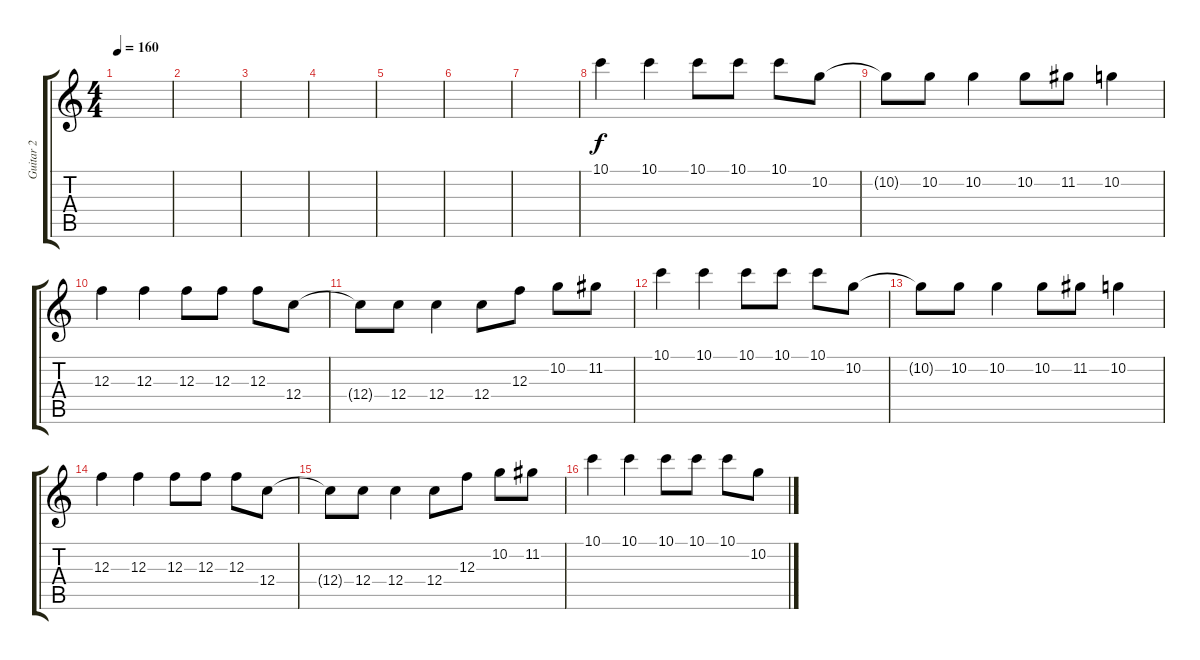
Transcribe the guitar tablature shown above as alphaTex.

\track ("Guitar 2" "Guitar 2") {instrument distortionguitar}
\staff {score tabs}
\tuning (D4 A3 F3 C3 G2 C2) {hide}
\ts (4 4)
\tempo 160
\clef g2
\ks c
|
|
|
|
|
|
|
10.1.4 10.1.4 10.1.8 10.1.8 10.1.8 10.2.8 |
10.2{t}.8 10.2.8 10.2.4 10.2.8 11.2.8 10.2.4 |
12.3.4 12.3.4 12.3.8 12.3.8 12.3.8 12.4.8 |
12.4{t}.8 12.4.8 12.4.4 12.4.8 12.3.8 10.2.8 11.2.8 |
10.1.4 10.1.4 10.1.8 10.1.8 10.1.8 10.2.8 |
10.2{t}.8 10.2.8 10.2.4 10.2.8 11.2.8 10.2.4 |
12.3.4 12.3.4 12.3.8 12.3.8 12.3.8 12.4.8 |
12.4{t}.8 12.4.8 12.4.4 12.4.8 12.3.8 10.2.8 11.2.8 |
10.1.4 10.1.4 10.1.8 10.1.8 10.1.8 10.2.8
